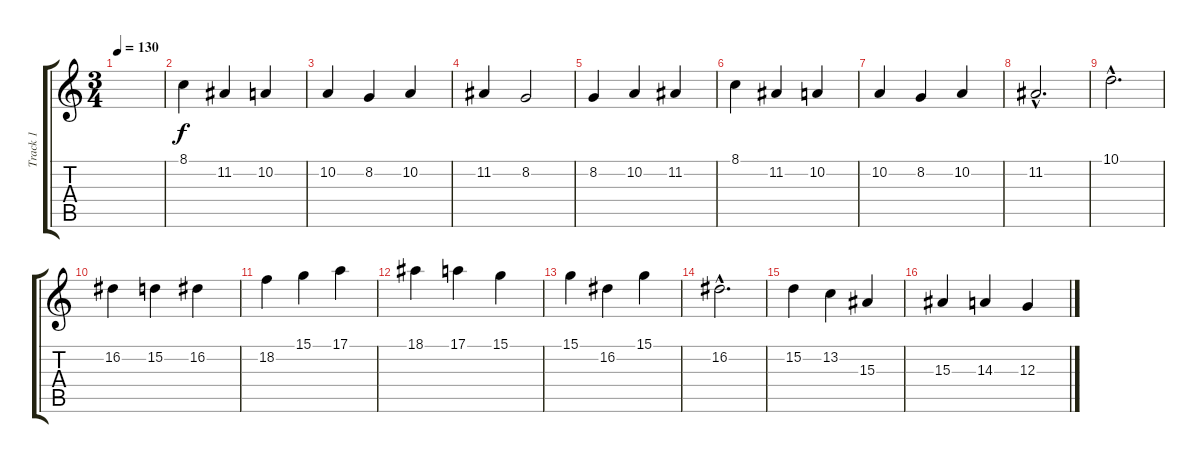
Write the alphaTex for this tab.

\track ("Track 1" "Track 1") {instrument violin}
\staff {score tabs}
\tuning (E4 B3 G3 D3 A2 E2) {hide}
\ts (3 4)
\tempo 130
\clef g2
\ks c
|
8.1.4 11.2.4 10.2.4 |
10.2.4 8.2.4 10.2.4 |
11.2.4 8.2.2 |
8.2.4 10.2.4 11.2.4 |
8.1.4 11.2.4 10.2.4 |
10.2.4 8.2.4 10.2.4 |
11.2{hac}.2{d} |
10.1{hac}.2{d} |
16.2.4 15.2.4 16.2.4 |
18.2.4 15.1.4 17.1.4 |
18.1.4 17.1.4 15.1.4 |
15.1.4 16.2.4 15.1.4 |
16.2{hac}.2{d} |
15.2.4 13.2.4 15.3.4 |
15.3.4 14.3.4 12.3.4
